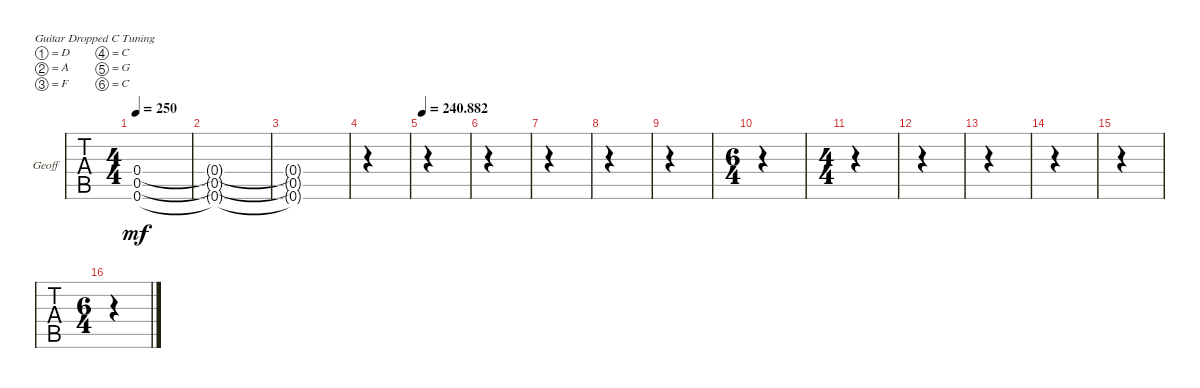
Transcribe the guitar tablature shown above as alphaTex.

\bracketExtendMode groupsimilarinstruments
\firstSystemTrackNameOrientation horizontal
\otherSystemsTrackNameOrientation horizontal
\track ("GeoFuck" "Geoff") {instrument acousticgrandpiano}
\staff {tabs}
\tuning (D4 A3 F3 C3 G2 C2)
\displaytranspose 12
\ts (4 4)
\tempo 250
\clef g2
\ks c
(0.4 0.5 0.6).1{dy mf} |
(0.4{t} 0.5{t} 0.6{t}).1 |
(0.4{t} 0.5{t} 0.6{t}).1 |
|
\tempo
240.882 |
|
|
|
|
\ts (6 4)
|
\ts (4 4)
|
|
|
|
|
\ts (6 4)
